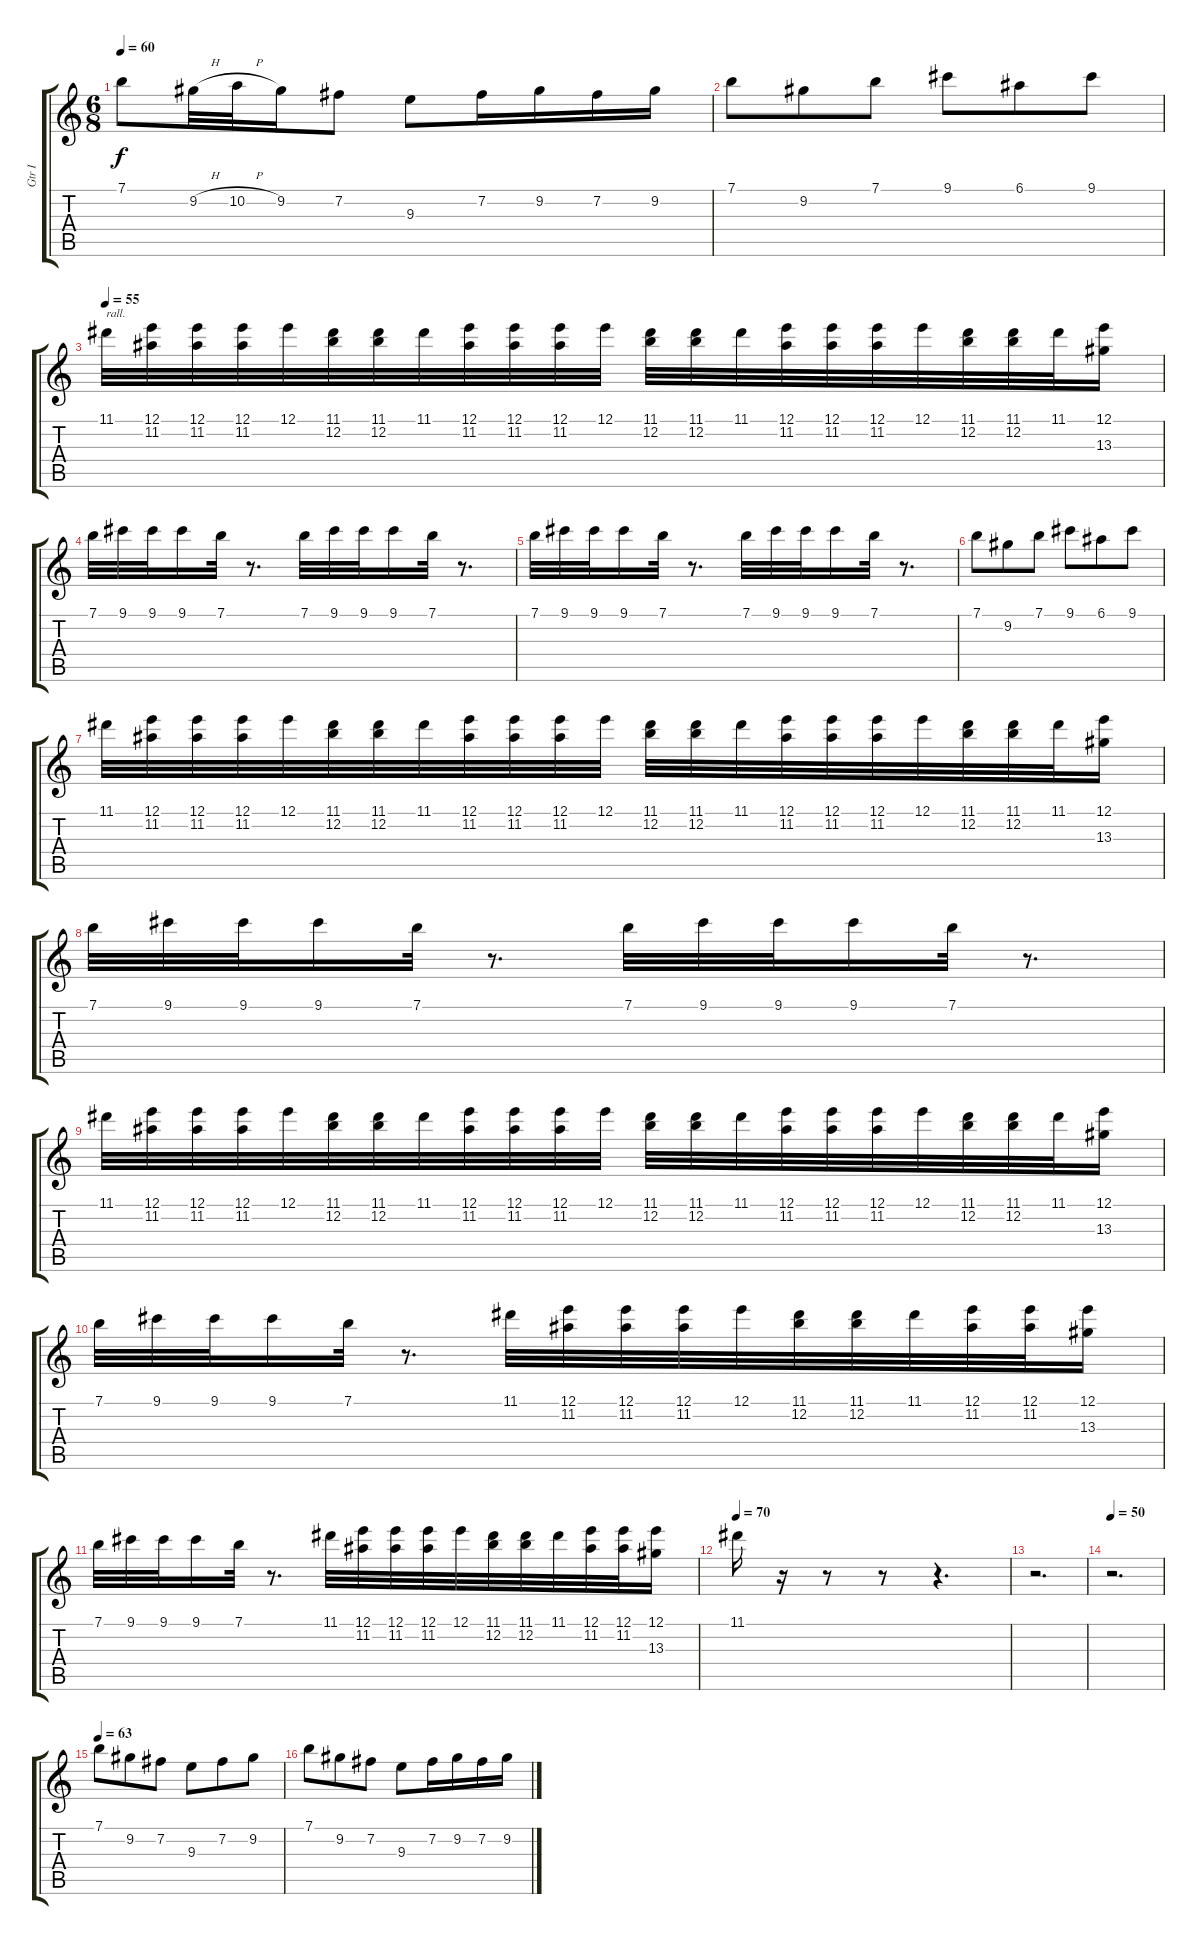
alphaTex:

\track ("Gtr I" "Gtr I") {instrument acousticguitarnylon}
\staff {score tabs}
\tuning (E4 B3 G3 D3 A2 E2) {hide}
\ts (6 8)
\tempo 60
\clef g2
\ks c
7.1.8{dy f} 9.2{h}.32 10.2{h}.32 9.2.16 7.2.8 9.3.8 7.2.16 9.2.16 7.2.16 9.2.16 |
7.1.8 9.2.8 7.1.8 9.1.8 6.1.8 9.1.8 |
\tempo 55
11.1.32{txt "rall."} (12.1 11.2).32 (12.1 11.2).32 (12.1 11.2).32 12.1.32 (11.1 12.2).32 (11.1 12.2).32 11.1.32 (12.1 11.2).32 (12.1 11.2).32 (12.1 11.2).32 12.1.32 (11.1 12.2).32 (11.1 12.2).32 11.1.32 (12.1 11.2).32 (12.1 11.2).32 (12.1 11.2).32 12.1.32 (11.1 12.2).32 (11.1 12.2).32 11.1.32 (12.1 13.3).16 |
7.1.32 9.1.32 9.1.32 9.1.16 7.1.32 r.8{d} 7.1.32 9.1.32 9.1.32 9.1.16 7.1.32 r.8{d} |
7.1.32 9.1.32 9.1.32 9.1.16 7.1.32 r.8{d} 7.1.32 9.1.32 9.1.32 9.1.16 7.1.32 r.8{d} |
7.1.8 9.2.8 7.1.8 9.1.8 6.1.8 9.1.8 |
11.1.32 (12.1 11.2).32 (12.1 11.2).32 (12.1 11.2).32 12.1.32 (11.1 12.2).32 (11.1 12.2).32 11.1.32 (12.1 11.2).32 (12.1 11.2).32 (12.1 11.2).32 12.1.32 (11.1 12.2).32 (11.1 12.2).32 11.1.32 (12.1 11.2).32 (12.1 11.2).32 (12.1 11.2).32 12.1.32 (11.1 12.2).32 (11.1 12.2).32 11.1.32 (12.1 13.3).16 |
7.1.32 9.1.32 9.1.32 9.1.16 7.1.32 r.8{d} 7.1.32 9.1.32 9.1.32 9.1.16 7.1.32 r.8{d} |
11.1.32 (12.1 11.2).32 (12.1 11.2).32 (12.1 11.2).32 12.1.32 (11.1 12.2).32 (11.1 12.2).32 11.1.32 (12.1 11.2).32 (12.1 11.2).32 (12.1 11.2).32 12.1.32 (11.1 12.2).32 (11.1 12.2).32 11.1.32 (12.1 11.2).32 (12.1 11.2).32 (12.1 11.2).32 12.1.32 (11.1 12.2).32 (11.1 12.2).32 11.1.32 (12.1 13.3).16 |
7.1.32 9.1.32 9.1.32 9.1.16 7.1.32 r.8{d} 11.1.32 (12.1 11.2).32 (12.1 11.2).32 (12.1 11.2).32 12.1.32 (11.1 12.2).32 (11.1 12.2).32 11.1.32 (12.1 11.2).32 (12.1 11.2).32 (12.1 13.3).16 |
7.1.32 9.1.32 9.1.32 9.1.16 7.1.32 r.8{d} 11.1.32 (12.1 11.2).32 (12.1 11.2).32 (12.1 11.2).32 12.1.32 (11.1 12.2).32 (11.1 12.2).32 11.1.32 (12.1 11.2).32 (12.1 11.2).32 (12.1 13.3).16 |
\tempo 70
11.1.16 r.16 r.8 r.8 r.4{d} |
r.2{d} |
\tempo 50
r.2{d} |
\tempo 63
7.1.8 9.2.8 7.2.8 9.3.8 7.2.8 9.2.8 |
7.1.8 9.2.8 7.2.8 9.3.8 7.2.16 9.2.16 7.2.16 9.2.16
